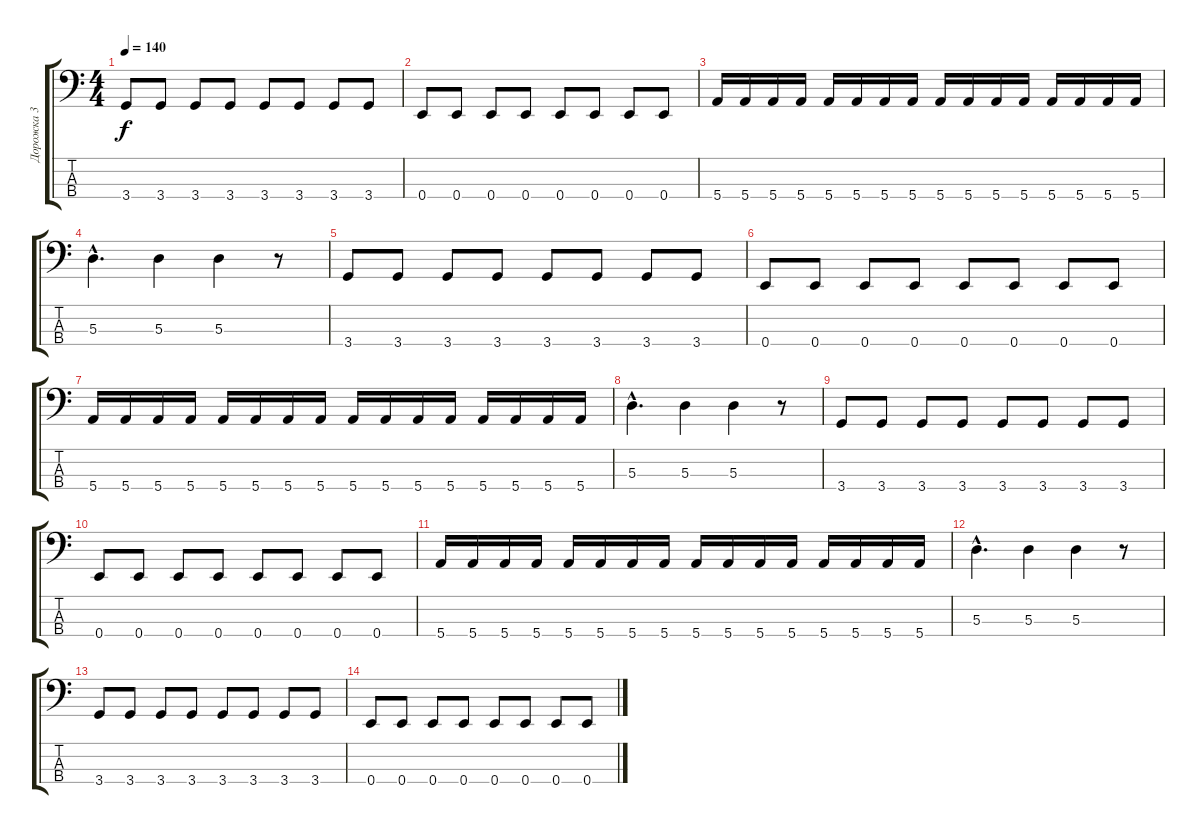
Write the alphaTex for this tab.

\track ("Дорожка 3" "Дорожка 3") {instrument acousticguitarnylon}
\staff {score tabs}
\tuning (G2 D2 A1 E1) {hide}
\ts (4 4)
\tempo 140
\clef f4
\ks c
3.4.8{dy f} 3.4.8 3.4.8 3.4.8 3.4.8 3.4.8 3.4.8 3.4.8 |
0.4.8 0.4.8 0.4.8 0.4.8 0.4.8 0.4.8 0.4.8 0.4.8 |
5.4.16 5.4.16 5.4.16 5.4.16 5.4.16 5.4.16 5.4.16 5.4.16 5.4.16 5.4.16 5.4.16 5.4.16 5.4.16 5.4.16 5.4.16 5.4.16 |
5.3{hac}.4{d} 5.3.4 5.3.4 r.8 |
3.4.8 3.4.8 3.4.8 3.4.8 3.4.8 3.4.8 3.4.8 3.4.8 |
0.4.8 0.4.8 0.4.8 0.4.8 0.4.8 0.4.8 0.4.8 0.4.8 |
5.4.16 5.4.16 5.4.16 5.4.16 5.4.16 5.4.16 5.4.16 5.4.16 5.4.16 5.4.16 5.4.16 5.4.16 5.4.16 5.4.16 5.4.16 5.4.16 |
5.3{hac}.4{d} 5.3.4 5.3.4 r.8 |
3.4.8 3.4.8 3.4.8 3.4.8 3.4.8 3.4.8 3.4.8 3.4.8 |
0.4.8 0.4.8 0.4.8 0.4.8 0.4.8 0.4.8 0.4.8 0.4.8 |
5.4.16 5.4.16 5.4.16 5.4.16 5.4.16 5.4.16 5.4.16 5.4.16 5.4.16 5.4.16 5.4.16 5.4.16 5.4.16 5.4.16 5.4.16 5.4.16 |
5.3{hac}.4{d} 5.3.4 5.3.4 r.8 |
3.4.8 3.4.8 3.4.8 3.4.8 3.4.8 3.4.8 3.4.8 3.4.8 |
0.4.8 0.4.8 0.4.8 0.4.8 0.4.8 0.4.8 0.4.8 0.4.8
